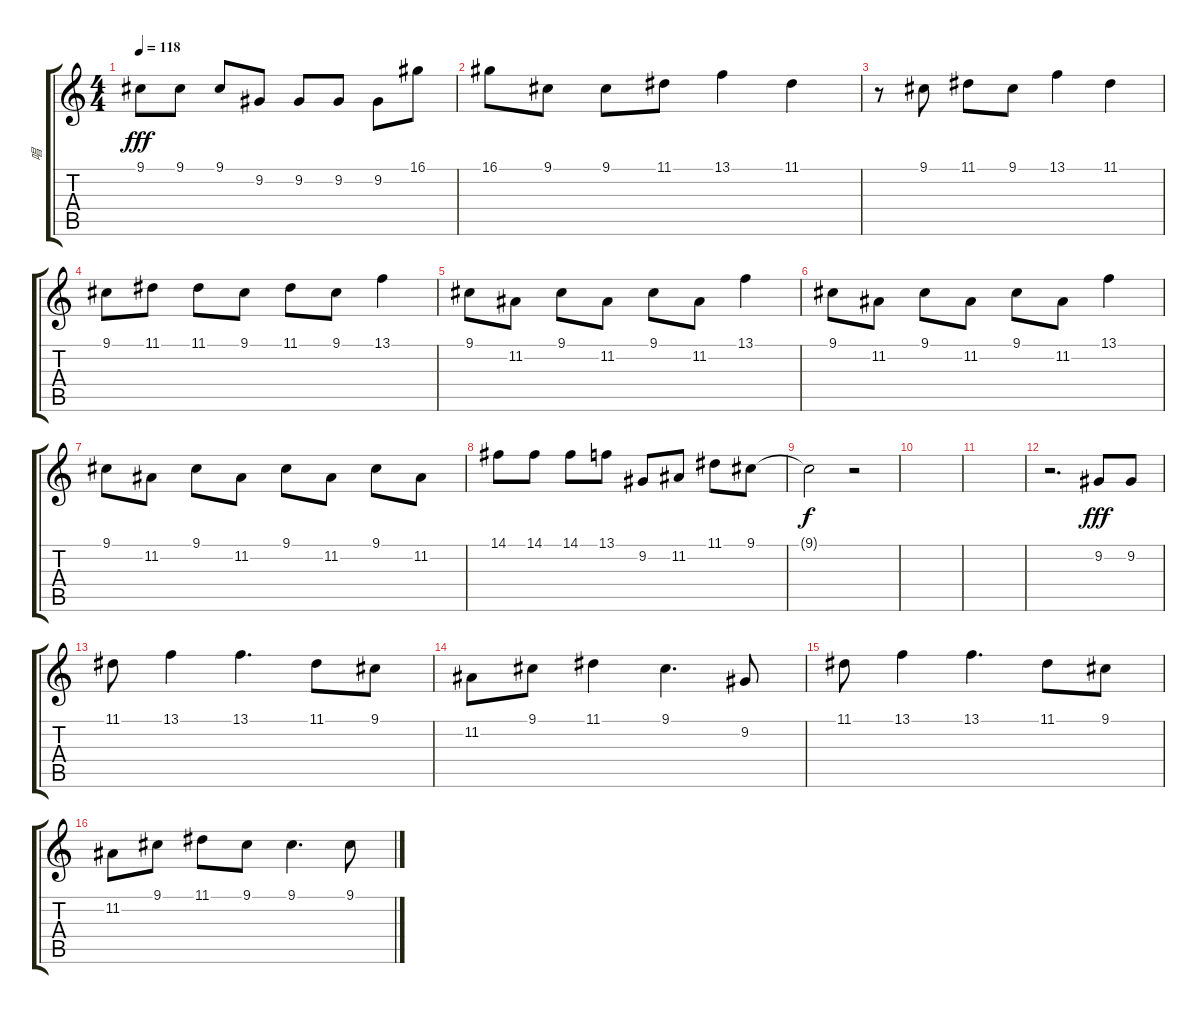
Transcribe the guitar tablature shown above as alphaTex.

\track ("唱" "唱") {instrument acousticgrandpiano}
\staff {score tabs}
\tuning (E4 B3 G3 D3 A2 E2) {hide}
\ts (4 4)
\tempo 118
\clef g2
\ks c
9.1.8{dy fff} 9.1.8 9.1.8 9.2.8 9.2.8 9.2.8 9.2.8 16.1.8 |
16.1.8 9.1.8 9.1.8 11.1.8 13.1.4 11.1.4 |
r.8 9.1.8 11.1.8 9.1.8 13.1.4 11.1.4 |
9.1.8 11.1.8 11.1.8 9.1.8 11.1.8 9.1.8 13.1.4 |
9.1.8 11.2.8 9.1.8 11.2.8 9.1.8 11.2.8 13.1.4 |
9.1.8 11.2.8 9.1.8 11.2.8 9.1.8 11.2.8 13.1.4 |
9.1.8 11.2.8 9.1.8 11.2.8 9.1.8 11.2.8 9.1.8 11.2.8 |
14.1.8 14.1.8 14.1.8 13.1.8 9.2.8 11.2.8 11.1.8 9.1.8 |
9.1{t}.2{dy f} r.2 |
|
|
r.2{d} 9.2.8{dy fff} 9.2.8 |
11.1.8 13.1.4 13.1.4{d} 11.1.8 9.1.8 |
11.2.8 9.1.8 11.1.4 9.1.4{d} 9.2.8 |
11.1.8 13.1.4 13.1.4{d} 11.1.8 9.1.8 |
11.2.8 9.1.8 11.1.8 9.1.8 9.1.4{d} 9.1.8
